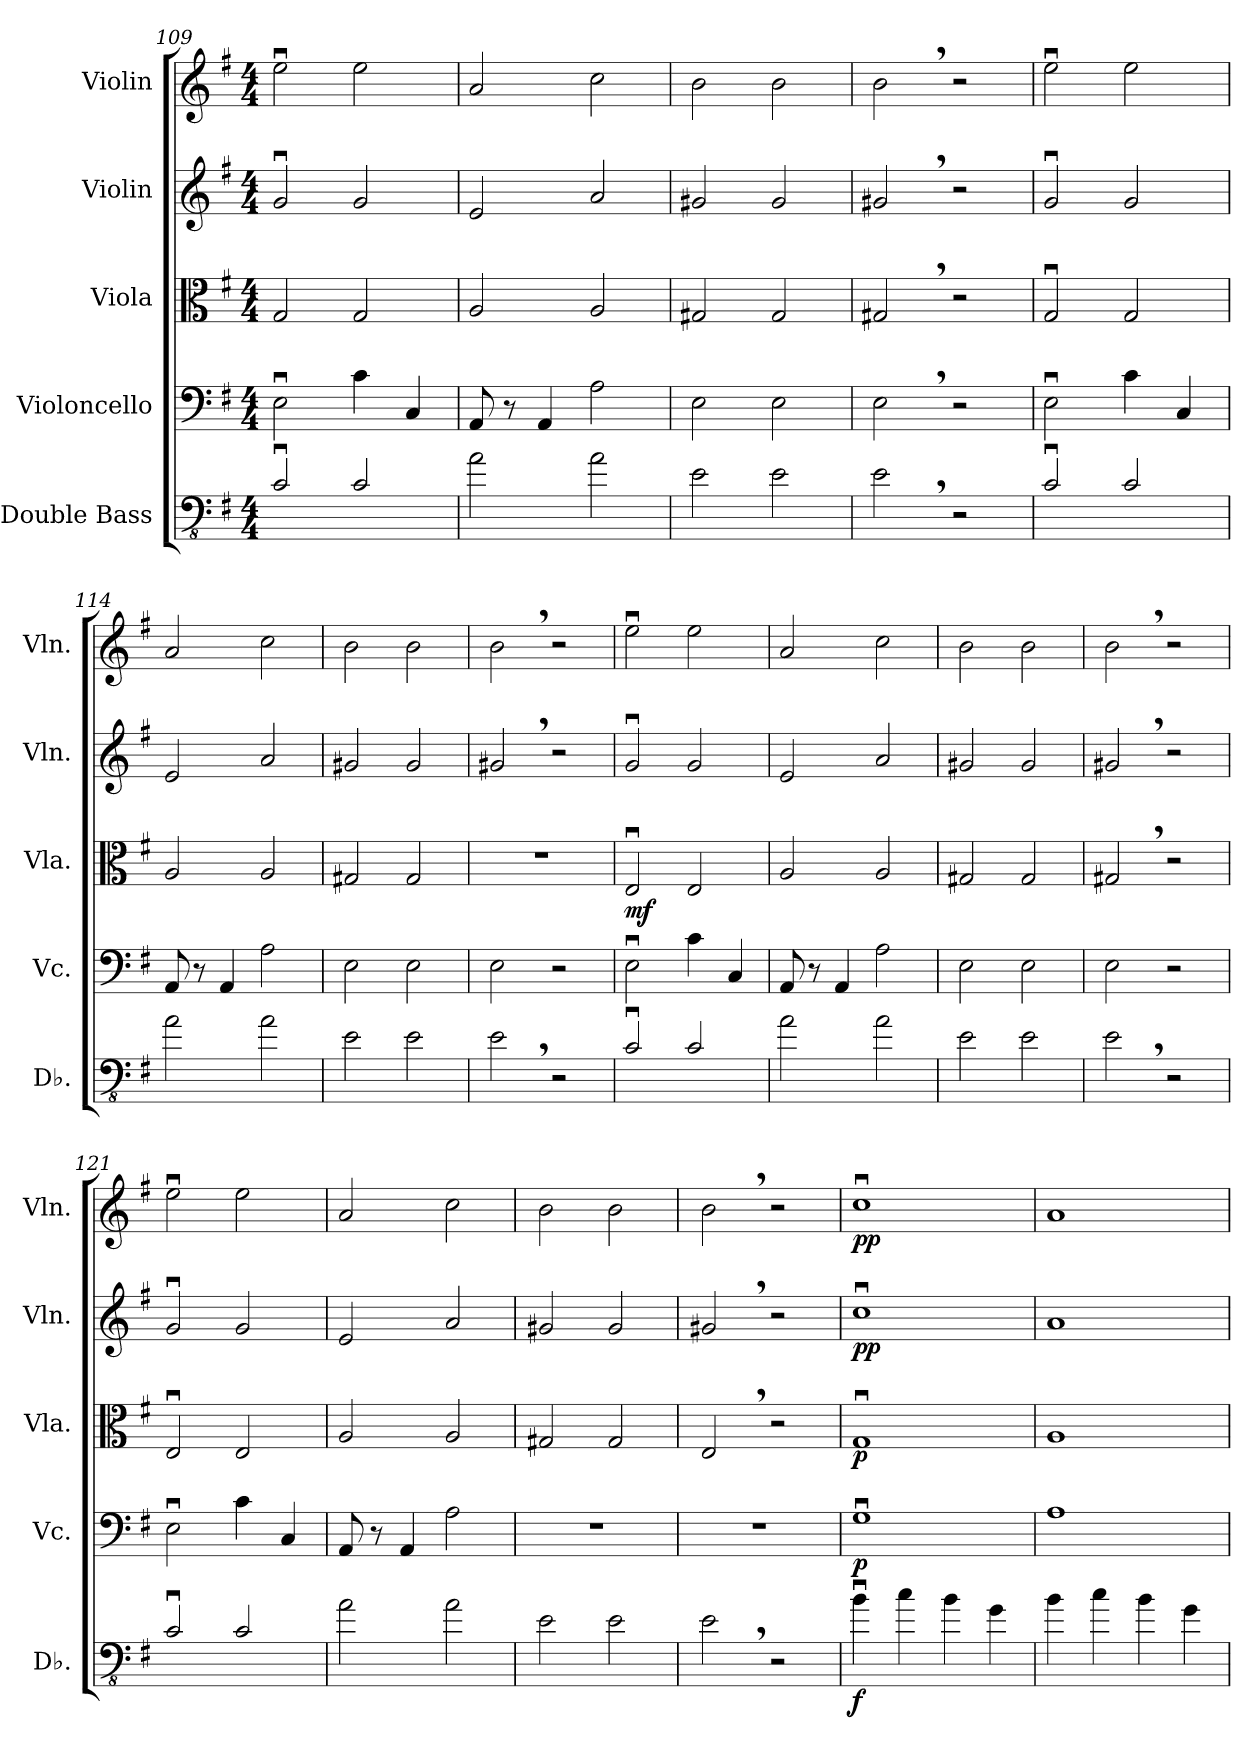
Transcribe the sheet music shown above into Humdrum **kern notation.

**kern	**dynam	**kern	**dynam	**kern	**dynam	**kern	**dynam	**kern	**dynam
*part5	*part5	*part4	*part4	*part3	*part3	*part2	*part2	*part1	*part1
*staff5	*staff5	*staff4	*staff4	*staff3	*staff3	*staff2	*staff2	*staff1	*staff1
*I"Double Bass	*	*I"Violoncello	*	*I"Viola	*	*I"Violin	*	*I"Violin	*
*I'Db.	*	*I'Vc.	*	*I'Vla.	*	*I'Vln.	*	*I'Vln.	*
*clefFv4	*	*clefF4	*	*clefC3	*	*clefG2	*	*clefG2	*
*ITrd7c12	*	*	*	*	*	*	*	*	*
*k[f#]	*	*k[f#]	*	*k[f#]	*	*k[f#]	*	*k[f#]	*
*M4/4	*	*M4/4	*	*M4/4	*	*M4/4	*	*M4/4	*
=109	=109	=109	=109	=109	=109	=109	=109	=109	=109
2CCu/	.	2Eu\	.	2G/	.	2gu/	.	2eeu\	.
2CC/	.	4c\	.	2G/	.	2g/	.	2ee\	.
.	.	4C/	.	.	.	.	.	.	.
=110	=110	=110	=110	=110	=110	=110	=110	=110	=110
2AA\	.	8AA/	.	2A/	.	2e/	.	2a/	.
.	.	8r	.	.	.	.	.	.	.
.	.	4AA/	.	.	.	.	.	.	.
2AA\	.	2A\	.	2A/	.	2a/	.	2cc\	.
=111	=111	=111	=111	=111	=111	=111	=111	=111	=111
2EE\	.	2E\	.	2G#X/	.	2g#X/	.	2b\	.
2EE\	.	2E\	.	2G#/	.	2g#/	.	2b\	.
=112	=112	=112	=112	=112	=112	=112	=112	=112	=112
2EE,\	.	2E,\	.	2G#X,/	.	2g#X,/	.	2b,\	.
2r	.	2r	.	2r	.	2r	.	2r	.
=113	=113	=113	=113	=113	=113	=113	=113	=113	=113
2CCu/	.	2Eu\	.	2Gu/	.	2gu/	.	2eeu\	.
2CC/	.	4c\	.	2G/	.	2g/	.	2ee\	.
.	.	4C/	.	.	.	.	.	.	.
=114	=114	=114	=114	=114	=114	=114	=114	=114	=114
2AA\	.	8AA/	.	2A/	.	2e/	.	2a/	.
.	.	8r	.	.	.	.	.	.	.
.	.	4AA/	.	.	.	.	.	.	.
2AA\	.	2A\	.	2A/	.	2a/	.	2cc\	.
=115	=115	=115	=115	=115	=115	=115	=115	=115	=115
2EE\	.	2E\	.	2G#X/	.	2g#X/	.	2b\	.
2EE\	.	2E\	.	2G#/	.	2g#/	.	2b\	.
!!LO:LB:g=z
=116	=116	=116	=116	=116	=116	=116	=116	=116	=116
2EE,\	.	2E\	.	1r	.	2g#X,/	.	2b,\	.
2r	.	2r	.	.	.	2r	.	2r	.
=117	=117	=117	=117	=117	=117	=117	=117	=117	=117
!	!	!	!	!	!LO:DY:b	!	!	!	!
2CCu/	.	2Eu\	.	2Eu/	mf	2gu/	.	2eeu\	.
2CC/	.	4c\	.	2E/	.	2g/	.	2ee\	.
.	.	4C/	.	.	.	.	.	.	.
=118	=118	=118	=118	=118	=118	=118	=118	=118	=118
2AA\	.	8AA/	.	2A/	.	2e/	.	2a/	.
.	.	8r	.	.	.	.	.	.	.
.	.	4AA/	.	.	.	.	.	.	.
2AA\	.	2A\	.	2A/	.	2a/	.	2cc\	.
=119	=119	=119	=119	=119	=119	=119	=119	=119	=119
2EE\	.	2E\	.	2G#X/	.	2g#X/	.	2b\	.
2EE\	.	2E\	.	2G#/	.	2g#/	.	2b\	.
=120	=120	=120	=120	=120	=120	=120	=120	=120	=120
2EE,\	.	2E\	.	2G#X,/	.	2g#X,/	.	2b,\	.
2r	.	2r	.	2r	.	2r	.	2r	.
=121	=121	=121	=121	=121	=121	=121	=121	=121	=121
2CCu/	.	2Eu\	.	2Eu/	.	2gu/	.	2eeu\	.
2CC/	.	4c\	.	2E/	.	2g/	.	2ee\	.
.	.	4C/	.	.	.	.	.	.	.
=122	=122	=122	=122	=122	=122	=122	=122	=122	=122
2AA\	.	8AA/	.	2A/	.	2e/	.	2a/	.
.	.	8r	.	.	.	.	.	.	.
.	.	4AA/	.	.	.	.	.	.	.
2AA\	.	2A\	.	2A/	.	2a/	.	2cc\	.
=123	=123	=123	=123	=123	=123	=123	=123	=123	=123
2EE\	.	1r	.	2G#X/	.	2g#X/	.	2b\	.
2EE\	.	.	.	2G#/	.	2g#/	.	2b\	.
=124	=124	=124	=124	=124	=124	=124	=124	=124	=124
2EE,\	.	1r	.	2E,/	.	2g#X,/	.	2b,\	.
2r	.	.	.	2r	.	2r	.	2r	.
=125	=125	=125	=125	=125	=125	=125	=125	=125	=125
!	!LO:DY:b	!	!LO:DY:b	!	!LO:DY:b	!	!LO:DY:b	!	!LO:DY:b
4BBu\	f	1Gu	p	1Gu	p	1ccu	pp	1ccu	pp
4C\	.	.	.	.	.	.	.	.	.
4BB\	.	.	.	.	.	.	.	.	.
4GG\	.	.	.	.	.	.	.	.	.
!!LO:PB:g=z
=126	=126	=126	=126	=126	=126	=126	=126	=126	=126
4BB\	.	1A	.	1A	.	1a	.	1a	.
4C\	.	.	.	.	.	.	.	.	.
4BB\	.	.	.	.	.	.	.	.	.
4GG\	.	.	.	.	.	.	.	.	.
=	=	=	=	=	=	=	=	=	=
*-	*-	*-	*-	*-	*-	*-	*-	*-	*-
